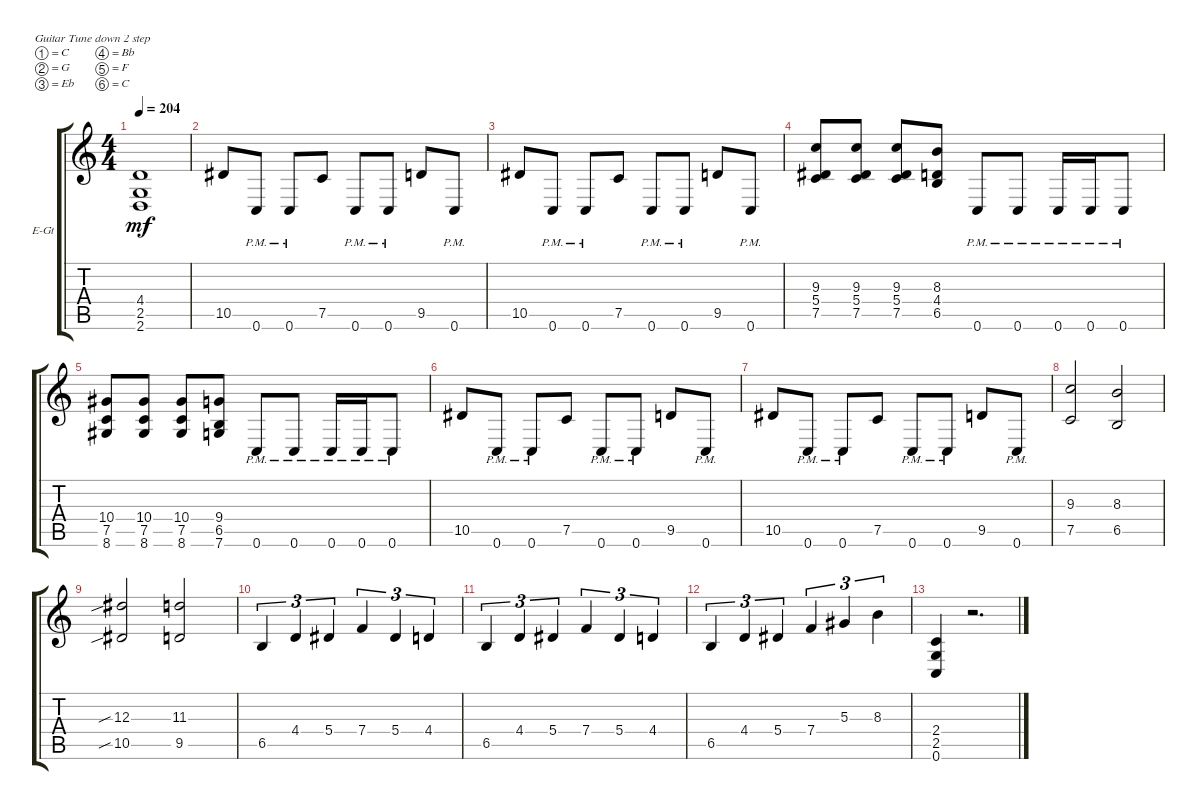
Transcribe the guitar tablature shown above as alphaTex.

\defaultSystemsLayout 4
\bracketExtendMode groupsimilarinstruments
\firstSystemTrackNameOrientation horizontal
\otherSystemsTrackNameOrientation horizontal
\track ("Knight Rhythm" "E-Gt") {instrument overdrivenguitar}
\staff {score tabs}
\tuning (C4 G3 Eb3 Bb2 F2 C2)
\ts (4 4)
\tempo 204
\clef g2
\ks c
(2.6 2.5 4.4).1{dy mf} |
10.5.8 0.6{pm}.8 0.6{pm}.8 7.5.8 0.6{pm}.8 0.6{pm}.8 9.5.8 0.6{pm}.8 |
10.5.8 0.6{pm}.8 0.6{pm}.8 7.5.8 0.6{pm}.8 0.6{pm}.8 9.5.8 0.6{pm}.8 |
(7.5 5.4 9.3).8 (7.5 5.4 9.3).8 (7.5 5.4 9.3).8 (6.5 4.4 8.3).8 0.6{pm}.8 0.6{pm}.8 0.6{pm}.16 0.6{pm}.16 0.6{pm}.8 |
(7.5 10.4 8.6).8 (7.5 10.4 8.6).8 (7.5 10.4 8.6).8 (6.5 9.4 7.6).8 0.6{pm}.8 0.6{pm}.8 0.6{pm}.16 0.6{pm}.16 0.6{pm}.8 |
10.5.8 0.6{pm}.8 0.6{pm}.8 7.5.8 0.6{pm}.8 0.6{pm}.8 9.5.8 0.6{pm}.8 |
10.5.8 0.6{pm}.8 0.6{pm}.8 7.5.8 0.6{pm}.8 0.6{pm}.8 9.5.8 0.6{pm}.8 |
(9.3 7.5).2 (8.3 6.5).2 |
(12.3{sib} 10.5{sib}).2 (11.3 9.5).2 |
6.5.4{tu (3 2)} 4.4.4{tu (3 2)} 5.4.4{tu (3 2)} 7.4.4{tu (3 2)} 5.4.4{tu (3 2)} 4.4.4{tu (3 2)} |
6.5.4{tu (3 2)} 4.4.4{tu (3 2)} 5.4.4{tu (3 2)} 7.4.4{tu (3 2)} 5.4.4{tu (3 2)} 4.4.4{tu (3 2)} |
6.5.4{tu (3 2)} 4.4.4{tu (3 2)} 5.4.4{tu (3 2)} 7.4.4{tu (3 2)} 5.3.4{tu (3 2)} 8.3.4{tu (3 2)} |
(0.6 2.5 2.4).4 r.2{d}
